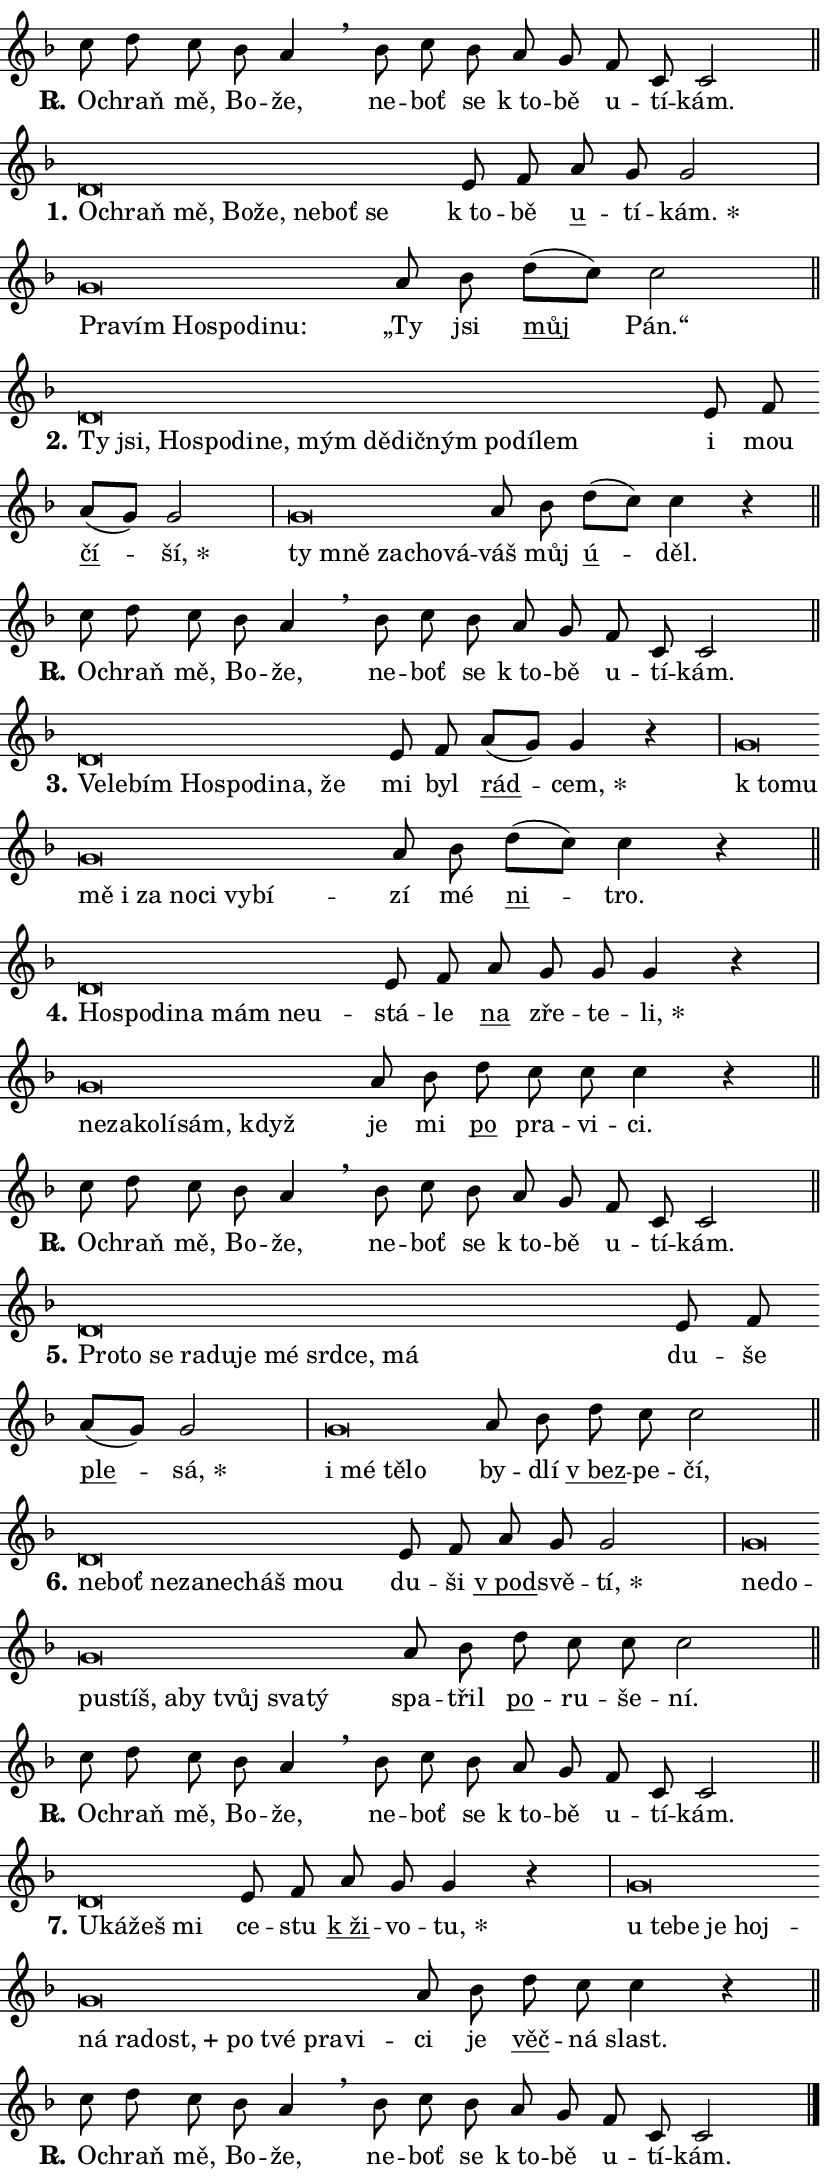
\version "2.24.0"
\header { tagline = "" }
\paper {
  indent = 0\cm
  top-margin = 0\cm
  right-margin = 0.13\cm % to fit lyric hyphens
  bottom-margin = 0\cm
  left-margin = 0\cm
  paper-width = 14\cm
  page-breaking = #ly:one-page-breaking
  system-system-spacing.basic-distance = #11
  score-system-spacing.basic-distance = #11
  ragged-last = ##f
}


%% Author: Thomas Morley
%% https://lists.gnu.org/archive/html/lilypond-user/2020-05/msg00002.html
#(define (line-position grob)
"Returns position of @var[grob} in current system:
   @code{'start}, if at first time-step
   @code{'end}, if at last time-step
   @code{'middle} otherwise
"
  (let* ((col (ly:item-get-column grob))
         (ln (ly:grob-object col 'left-neighbor))
         (rn (ly:grob-object col 'right-neighbor))
         (col-to-check-left (if (ly:grob? ln) ln col))
         (col-to-check-right (if (ly:grob? rn) rn col))
         (break-dir-left
           (and
             (ly:grob-property col-to-check-left 'non-musical #f)
             (ly:item-break-dir col-to-check-left)))
         (break-dir-right
           (and
             (ly:grob-property col-to-check-right 'non-musical #f)
             (ly:item-break-dir col-to-check-right))))
        (cond ((eqv? 1 break-dir-left) 'start)
              ((eqv? -1 break-dir-right) 'end)
              (else 'middle))))

#(define (tranparent-at-line-position vctor)
  (lambda (grob)
  "Relying on @code{line-position} select the relevant enry from @var{vctor}.
Used to determine transparency,"
    (case (line-position grob)
      ((end) (not (vector-ref vctor 0)))
      ((middle) (not (vector-ref vctor 1)))
      ((start) (not (vector-ref vctor 2))))))

noteHeadBreakVisibility =
#(define-music-function (break-visibility)(vector?)
"Makes @code{NoteHead}s transparent relying on @var{break-visibility}"
#{
  \override NoteHead.transparent =
    #(tranparent-at-line-position break-visibility)
#})

#(define delete-ledgers-for-transparent-note-heads
  (lambda (grob)
    "Reads whether a @code{NoteHead} is transparent.
If so this @code{NoteHead} is removed from @code{'note-heads} from
@var{grob}, which is supposed to be @code{LedgerLineSpanner}.
As a result ledgers are not printed for this @code{NoteHead}"
    (let* ((nhds-array (ly:grob-object grob 'note-heads))
           (nhds-list
             (if (ly:grob-array? nhds-array)
                 (ly:grob-array->list nhds-array)
                 '()))
           ;; Relies on the transparent-property being done before
           ;; Staff.LedgerLineSpanner.after-line-breaking is executed.
           ;; This is fragile ...
           (to-keep
             (remove
               (lambda (nhd)
                 (ly:grob-property nhd 'transparent #f))
               nhds-list)))
      ;; TODO find a better method to iterate over grob-arrays, similiar
      ;; to filter/remove etc for lists
      ;; For now rebuilt from scratch
      (set! (ly:grob-object grob 'note-heads)  '())
      (for-each
        (lambda (nhd)
          (ly:pointer-group-interface::add-grob grob 'note-heads nhd))
        to-keep))))

squashNotes = {
  \override NoteHead.X-extent = #'(-0.2 . 0.2)
  \override NoteHead.Y-extent = #'(-0.75 . 0)
  \override NoteHead.stencil =
    #(lambda (grob)
       (let ((pos (ly:grob-property grob 'staff-position)))
         (begin
           (if (< pos -7) (display "ERROR: Lower brevis then expected\n") (display ""))
           (if (<= pos -6) ly:text-interface::print ly:note-head::print))))
}
unSquashNotes = {
  \revert NoteHead.X-extent
  \revert NoteHead.Y-extent
  \revert NoteHead.stencil
}

hideNotes = \noteHeadBreakVisibility #begin-of-line-visible
unHideNotes = \noteHeadBreakVisibility #all-visible

% work-around for resetting accidentals
% https://lilypond.org/doc/v2.23/Documentation/notation/displaying-rhythms#unmetered-music
cadenzaMeasure = {
  \cadenzaOff
  \partial 1024 s1024
  \cadenzaOn
}

#(define-markup-command (accent layout props text) (markup?)
  "Underline accented syllable"
  (interpret-markup layout props
    #{\markup \override #'(offset . 4.3) \underline { #text }#}))

responsum = \markup \concat {
  "R" \hspace #-1.05 \path #0.1 #'((moveto 0 0.07) (lineto 0.9 0.8)) \hspace #0.05 "."
}

spaceSize = #0.6828661417322834 % exact space size for TeX Gyre Schola

\layout {
  \context {
    \Staff
    \remove "Time_signature_engraver"
    \override LedgerLineSpanner.after-line-breaking = #delete-ledgers-for-transparent-note-heads
  }
  \context {
    \Lyrics {
      \override LyricSpace.minimum-distance = \spaceSize
      \override LyricText.font-name = #"TeX Gyre Schola"
      \override LyricText.font-size = 1
      \override StanzaNumber.font-name = #"TeX Gyre Schola Bold"
      \override StanzaNumber.font-size = 1
    }
  }
  \context {
    \Score 
    \override NoteHead.text =
      #(lambda (grob) 
        (let ((pos (ly:grob-property grob 'staff-position)))
          #{\markup {
            \combine
              \halign #-0.55 \raise #(if (= pos -6) 0 0.5) \override #'(thickness . 2) \draw-line #'(3.2 . 0)
              \musicglyph "noteheads.sM1"
          }#}))
  }
}

% magnetic-lyrics.ily
%
%   written by
%     Jean Abou Samra <jean@abou-samra.fr>
%     Werner Lemberg <wl@gnu.org>
%
%   adapted by
%     Jiri Hon <jiri.hon@gmail.com>
%
% Version 2022-Apr-15

% https://www.mail-archive.com/lilypond-user@gnu.org/msg149350.html

#(define (Left_hyphen_pointer_engraver context)
   "Collect syllable-hyphen-syllable occurrences in lyrics and store
them in properties.  This engraver only looks to the left.  For
example, if the lyrics input is @code{foo -- bar}, it does the
following.

@itemize @bullet
@item
Set the @code{text} property of the @code{LyricHyphen} grob between
@q{foo} and @q{bar} to @code{foo}.

@item
Set the @code{left-hyphen} property of the @code{LyricText} grob with
text @q{foo} to the @code{LyricHyphen} grob between @q{foo} and
@q{bar}.
@end itemize

Use this auxiliary engraver in combination with the
@code{lyric-@/text::@/apply-@/magnetic-@/offset!} hook."
   (let ((hyphen #f)
         (text #f))
     (make-engraver
      (acknowledgers
       ((lyric-syllable-interface engraver grob source-engraver)
        (set! text grob)))
      (end-acknowledgers
       ((lyric-hyphen-interface engraver grob source-engraver)
        ;(when (not (grob::has-interface grob 'lyric-space-interface))
          (set! hyphen grob)));)
      ((stop-translation-timestep engraver)
       (when (and text hyphen)
         (ly:grob-set-object! text 'left-hyphen hyphen))
       (set! text #f)
       (set! hyphen #f)))))

#(define (lyric-text::apply-magnetic-offset! grob)
   "If the space between two syllables is less than the value in
property @code{LyricText@/.details@/.squash-threshold}, move the right
syllable to the left so that it gets concatenated with the left
syllable.

Use this function as a hook for
@code{LyricText@/.after-@/line-@/breaking} if the
@code{Left_@/hyphen_@/pointer_@/engraver} is active."
   (let ((hyphen (ly:grob-object grob 'left-hyphen #f)))
     (when hyphen
       (let ((left-text (ly:spanner-bound hyphen LEFT)))
         (when (grob::has-interface left-text 'lyric-syllable-interface)
           (let* ((common (ly:grob-common-refpoint grob left-text X))
                  (this-x-ext (ly:grob-extent grob common X))
                  (left-x-ext
                   (begin
                     ;; Trigger magnetism for left-text.
                     (ly:grob-property left-text 'after-line-breaking)
                     (ly:grob-extent left-text common X)))
                  ;; `delta` is the gap width between two syllables.
                  (delta (- (interval-start this-x-ext)
                            (interval-end left-x-ext)))
                  (details (ly:grob-property grob 'details))
                  (threshold (assoc-get 'squash-threshold details 0.2)))
             (when (< delta threshold)
               (let* (;; We have to manipulate the input text so that
                      ;; ligatures crossing syllable boundaries are not
                      ;; disabled.  For languages based on the Latin
                      ;; script this is essentially a beautification.
                      ;; However, for non-Western scripts it can be a
                      ;; necessity.
                      (lt (ly:grob-property left-text 'text))
                      (rt (ly:grob-property grob 'text))
                      (is-space (grob::has-interface hyphen 'lyric-space-interface))
                      (space (if is-space " " ""))
                      (extra-delta (if is-space spaceSize 0))
                      ;; Append new syllable.
                      (ltrt-space (if (and (string? lt) (string? rt))
                                (string-append lt space rt)
                                (make-concat-markup (list lt space rt))))
                      ;; Right-align `ltrt` to the right side.
                      (ltrt-space-markup (grob-interpret-markup
                               grob
                               (make-translate-markup
                                (cons (interval-length this-x-ext) 0)
                                (make-right-align-markup ltrt-space)))))
                 (begin
                   ;; Don't print `left-text`.
                   (ly:grob-set-property! left-text 'stencil #f)
                   ;; Set text and stencil (which holds all collected
                   ;; syllables so far) and shift it to the left.
                   (ly:grob-set-property! grob 'text ltrt-space)
                   (ly:grob-set-property! grob 'stencil ltrt-space-markup)
                   (ly:grob-translate-axis! grob (- (- delta extra-delta)) X))))))))))


#(define (lyric-hyphen::displace-bounds-first grob)
   ;; Make very sure this callback isn't triggered too early.
   (let ((left (ly:spanner-bound grob LEFT))
         (right (ly:spanner-bound grob RIGHT)))
     (ly:grob-property left 'after-line-breaking)
     (ly:grob-property right 'after-line-breaking)
     (ly:lyric-hyphen::print grob)))

squashThreshold = #0.4

\layout {
  \context {
    \Lyrics
    \consists #Left_hyphen_pointer_engraver
    \override LyricText.after-line-breaking =
      #lyric-text::apply-magnetic-offset!
    \override LyricHyphen.stencil = #lyric-hyphen::displace-bounds-first
    \override LyricText.details.squash-threshold = \squashThreshold
    \override LyricHyphen.minimum-distance = 0
    \override LyricHyphen.minimum-length = \squashThreshold
  }
}

squashText = \override LyricText.details.squash-threshold = 9999
unSquashText = \override LyricText.details.squash-threshold = \squashThreshold

leftText = \override LyricText.self-alignment-X = #LEFT
unLeftText = \revert LyricText.self-alignment-X

starOffset = #(lambda (grob) 
                (let ((x_offset (ly:self-alignment-interface::aligned-on-x-parent grob)))
                  (if (= x_offset 0) 0 (+ x_offset 1.2))))

star = #(define-music-function (syllable)(string?)
"Append star separator at the end of a syllable"
#{
  \once \override LyricText.X-offset = #starOffset
  \lyricmode { \markup {
    #syllable
    \override #'((font-name . "TeX Gyre Schola Bold")) \hspace #0.2 \lower #0.65 \larger "*"
  } }
#})

starAccent = #(define-music-function (syllable)(string?)
"Append star separator at the end of a syllable and make accent"
#{
  \once \override LyricText.X-offset = #starOffset
  \lyricmode { \markup {
    \accent #syllable
    \override #'((font-name . "TeX Gyre Schola Bold")) \hspace #0.2 \lower #0.65 \larger "*"
  } }
#})

breath = #(define-music-function (syllable)(string?)
"Append breathing indicator at the end of a syllable"
#{
  \lyricmode { \markup { #syllable "+" } }
#})

optionalBreath = #(define-music-function (syllable)(string?)
"Append optional breathing indicator at the end of a syllable"
#{
  \lyricmode { \markup { #syllable "(+)" } }
#})


\score {
    <<
        \new Voice = "melody" { \cadenzaOn \key f \major \relative { c''8 d c bes a4 \breathe \bar "" bes8 c bes \bar "" a g \bar "" f c c2 \cadenzaMeasure \bar "||" \break } }
        \new Lyrics \lyricsto "melody" { \lyricmode { \set stanza = \responsum
O -- chraň mě, Bo -- že, ne -- boť se "k to" -- bě u -- tí -- kám. } }
    >>
    \layout {}
}

\score {
    <<
        \new Voice = "melody" { \cadenzaOn \key f \major \relative { \squashNotes d'\breve*1/16 \hideNotes \breve*1/16 \bar "" \breve*1/16 \bar "" \breve*1/16 \bar "" \breve*1/16 \bar "" \breve*1/16 \bar "" \breve*1/16 \breve*1/16 \bar "" \unHideNotes \unSquashNotes e8 f \bar "" a g g2 \cadenzaMeasure \bar "|" \squashNotes g\breve*1/16 \hideNotes \breve*1/16 \bar "" \breve*1/16 \bar "" \breve*1/16 \bar "" \breve*1/16 \breve*1/16 \bar "" \unHideNotes \unSquashNotes a8 bes \bar "" d[( c)] c2 \cadenzaMeasure \bar "||" \break } }
        \new Lyrics \lyricsto "melody" { \lyricmode { \set stanza = "1."
\leftText O -- \squashText chraň mě, Bo -- že, ne -- boť se \unLeftText \unSquashText "k to" -- bě \markup \accent u -- tí -- \star kám. \leftText Pra -- \squashText vím Ho -- spo -- di -- nu: \unLeftText \unSquashText „Ty jsi \markup \accent můj Pán.“ } }
    >>
    \layout {}
}

\score {
    <<
        \new Voice = "melody" { \cadenzaOn \key f \major \relative { \squashNotes d'\breve*1/16 \hideNotes \breve*1/16 \bar "" \breve*1/16 \bar "" \breve*1/16 \bar "" \breve*1/16 \bar "" \breve*1/16 \bar "" \breve*1/16 \bar "" \breve*1/16 \bar "" \breve*1/16 \bar "" \breve*1/16 \bar "" \breve*1/16 \bar "" \breve*1/16 \breve*1/16 \bar "" \unHideNotes \unSquashNotes e8 f \bar "" a[( g)] g2 \cadenzaMeasure \bar "|" \squashNotes g\breve*1/16 \hideNotes \breve*1/16 \bar "" \breve*1/16 \bar "" \breve*1/16 \breve*1/16 \bar "" \unHideNotes \unSquashNotes a8 bes \bar "" d[( c)] c4 r \cadenzaMeasure \bar "||" \break } }
        \new Lyrics \lyricsto "melody" { \lyricmode { \set stanza = "2."
\leftText Ty \squashText jsi, Ho -- spo -- di -- ne, mým dě -- dič -- ným po -- dí -- lem \unLeftText \unSquashText i mou \markup \accent čí -- \star ší, \leftText ty \squashText mně za -- cho -- vá -- \unLeftText \unSquashText váš můj \markup \accent ú -- děl. } }
    >>
    \layout {}
}

\score {
    <<
        \new Voice = "melody" { \cadenzaOn \key f \major \relative { c''8 d c bes a4 \breathe \bar "" bes8 c bes \bar "" a g \bar "" f c c2 \cadenzaMeasure \bar "||" \break } }
        \new Lyrics \lyricsto "melody" { \lyricmode { \set stanza = \responsum
O -- chraň mě, Bo -- že, ne -- boť se "k to" -- bě u -- tí -- kám. } }
    >>
    \layout {}
}

\score {
    <<
        \new Voice = "melody" { \cadenzaOn \key f \major \relative { \squashNotes d'\breve*1/16 \hideNotes \breve*1/16 \bar "" \breve*1/16 \bar "" \breve*1/16 \bar "" \breve*1/16 \bar "" \breve*1/16 \bar "" \breve*1/16 \breve*1/16 \bar "" \unHideNotes \unSquashNotes e8 f \bar "" a[( g)] g4 r \cadenzaMeasure \bar "|" \squashNotes g\breve*1/16 \hideNotes \breve*1/16 \bar "" \breve*1/16 \bar "" \breve*1/16 \bar "" \breve*1/16 \bar "" \breve*1/16 \bar "" \breve*1/16 \bar "" \breve*1/16 \breve*1/16 \bar "" \unHideNotes \unSquashNotes a8 bes \bar "" d[( c)] c4 r \cadenzaMeasure \bar "||" \break } }
        \new Lyrics \lyricsto "melody" { \lyricmode { \set stanza = "3."
\leftText Ve -- \squashText le -- bím Ho -- spo -- di -- na, že \unLeftText \unSquashText mi byl \markup \accent rád -- \star cem, \leftText "k to" -- \squashText mu mě i za no -- ci vy -- bí -- \unLeftText \unSquashText zí mé \markup \accent ni -- tro. } }
    >>
    \layout {}
}

\score {
    <<
        \new Voice = "melody" { \cadenzaOn \key f \major \relative { \squashNotes d'\breve*1/16 \hideNotes \breve*1/16 \bar "" \breve*1/16 \bar "" \breve*1/16 \bar "" \breve*1/16 \bar "" \breve*1/16 \breve*1/16 \bar "" \unHideNotes \unSquashNotes e8 f \bar "" a g g g4 r \cadenzaMeasure \bar "|" \squashNotes g\breve*1/16 \hideNotes \breve*1/16 \bar "" \breve*1/16 \bar "" \breve*1/16 \bar "" \breve*1/16 \breve*1/16 \bar "" \unHideNotes \unSquashNotes a8 bes \bar "" d c c c4 r \cadenzaMeasure \bar "||" \break } }
        \new Lyrics \lyricsto "melody" { \lyricmode { \set stanza = "4."
\leftText Ho -- \squashText spo -- di -- na mám ne -- u -- \unLeftText \unSquashText stá -- le \markup \accent na zře -- te -- \star li, \leftText ne -- \squashText za -- ko -- lí -- sám, když \unLeftText \unSquashText je mi \markup \accent po pra -- vi -- ci. } }
    >>
    \layout {}
}

\score {
    <<
        \new Voice = "melody" { \cadenzaOn \key f \major \relative { c''8 d c bes a4 \breathe \bar "" bes8 c bes \bar "" a g \bar "" f c c2 \cadenzaMeasure \bar "||" \break } }
        \new Lyrics \lyricsto "melody" { \lyricmode { \set stanza = \responsum
O -- chraň mě, Bo -- že, ne -- boť se "k to" -- bě u -- tí -- kám. } }
    >>
    \layout {}
}

\score {
    <<
        \new Voice = "melody" { \cadenzaOn \key f \major \relative { \squashNotes d'\breve*1/16 \hideNotes \breve*1/16 \bar "" \breve*1/16 \bar "" \breve*1/16 \bar "" \breve*1/16 \bar "" \breve*1/16 \bar "" \breve*1/16 \bar "" \breve*1/16 \bar "" \breve*1/16 \breve*1/16 \bar "" \unHideNotes \unSquashNotes e8 f \bar "" a[( g)] g2 \cadenzaMeasure \bar "|" \squashNotes g\breve*1/16 \hideNotes \breve*1/16 \bar "" \breve*1/16 \breve*1/16 \bar "" \unHideNotes \unSquashNotes a8 bes \bar "" d c c2 \cadenzaMeasure \bar "||" \break } }
        \new Lyrics \lyricsto "melody" { \lyricmode { \set stanza = "5."
\leftText Pro -- \squashText to se ra -- du -- je mé srd -- ce, má \unLeftText \unSquashText du -- še \markup \accent ple -- \star sá, \leftText i \squashText mé tě -- lo \unLeftText \unSquashText by -- dlí \markup \accent "v bez" -- pe -- čí, } }
    >>
    \layout {}
}

\score {
    <<
        \new Voice = "melody" { \cadenzaOn \key f \major \relative { \squashNotes d'\breve*1/16 \hideNotes \breve*1/16 \bar "" \breve*1/16 \bar "" \breve*1/16 \bar "" \breve*1/16 \bar "" \breve*1/16 \breve*1/16 \bar "" \unHideNotes \unSquashNotes e8 f \bar "" a g g2 \cadenzaMeasure \bar "|" \squashNotes g\breve*1/16 \hideNotes \breve*1/16 \bar "" \breve*1/16 \bar "" \breve*1/16 \bar "" \breve*1/16 \bar "" \breve*1/16 \bar "" \breve*1/16 \bar "" \breve*1/16 \breve*1/16 \bar "" \unHideNotes \unSquashNotes a8 bes \bar "" d c c c2 \cadenzaMeasure \bar "||" \break } }
        \new Lyrics \lyricsto "melody" { \lyricmode { \set stanza = "6."
\leftText ne -- \squashText boť ne -- za -- ne -- cháš mou \unLeftText \unSquashText du -- ši \markup \accent "v pod" -- svě -- \star tí, \leftText ne -- \squashText do -- pu -- stíš, a -- by tvůj sva -- tý \unLeftText \unSquashText spa -- třil \markup \accent po -- ru -- še -- ní. } }
    >>
    \layout {}
}

\score {
    <<
        \new Voice = "melody" { \cadenzaOn \key f \major \relative { c''8 d c bes a4 \breathe \bar "" bes8 c bes \bar "" a g \bar "" f c c2 \cadenzaMeasure \bar "||" \break } }
        \new Lyrics \lyricsto "melody" { \lyricmode { \set stanza = \responsum
O -- chraň mě, Bo -- že, ne -- boť se "k to" -- bě u -- tí -- kám. } }
    >>
    \layout {}
}

\score {
    <<
        \new Voice = "melody" { \cadenzaOn \key f \major \relative { \squashNotes d'\breve*1/16 \hideNotes \breve*1/16 \bar "" \breve*1/16 \breve*1/16 \bar "" \unHideNotes \unSquashNotes e8 f \bar "" a g g4 r \cadenzaMeasure \bar "|" \squashNotes g\breve*1/16 \hideNotes \breve*1/16 \bar "" \breve*1/16 \bar "" \breve*1/16 \bar "" \breve*1/16 \bar "" \breve*1/16 \bar "" \breve*1/16 \bar "" \breve*1/16 \bar "" \breve*1/16 \bar "" \breve*1/16 \bar "" \breve*1/16 \breve*1/16 \bar "" \unHideNotes \unSquashNotes a8 bes \bar "" d c c4 r \cadenzaMeasure \bar "||" \break } }
        \new Lyrics \lyricsto "melody" { \lyricmode { \set stanza = "7."
\leftText U -- \squashText ká -- žeš mi \unLeftText \unSquashText ce -- stu \markup \accent "k ži" -- vo -- \star tu, \leftText u \squashText te -- be je hoj -- ná ra -- \breath "dost," po tvé pra -- vi -- \unLeftText \unSquashText ci je \markup \accent věč -- ná slast. } }
    >>
    \layout {}
}

\score {
    <<
        \new Voice = "melody" { \cadenzaOn \key f \major \relative { c''8 d c bes a4 \breathe \bar "" bes8 c bes \bar "" a g \bar "" f c c2 \cadenzaMeasure \bar "||" \break } \bar "|." }
        \new Lyrics \lyricsto "melody" { \lyricmode { \set stanza = \responsum
O -- chraň mě, Bo -- že, ne -- boť se "k to" -- bě u -- tí -- kám. } }
    >>
    \layout {}
}
